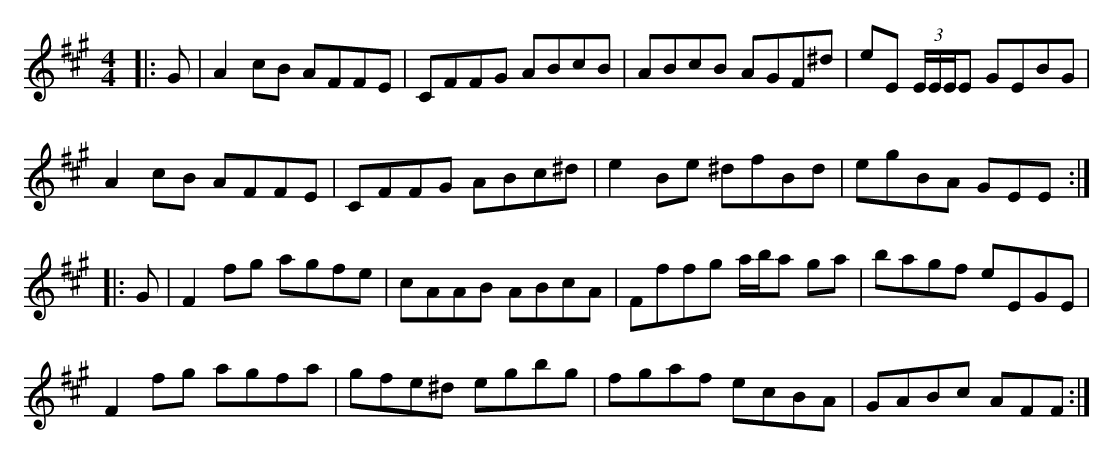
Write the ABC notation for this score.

X:1
M:4/4
K:A
|:G|A2 cB AFFE|CFFG ABcB|ABcB AGF^d|eE (3E/E/E/E GEBG|
A2 cB AFFE|CFFG ABc^d|e2 Be ^dfBd|egBA GEE:|
|:G|F2 fg agfe|cAAB ABcA|Fffg a/b/a ga|bagf eEGE|
F2 fg agfa|gfe^d egbg|fgaf ecBA|GABc AFF:|
